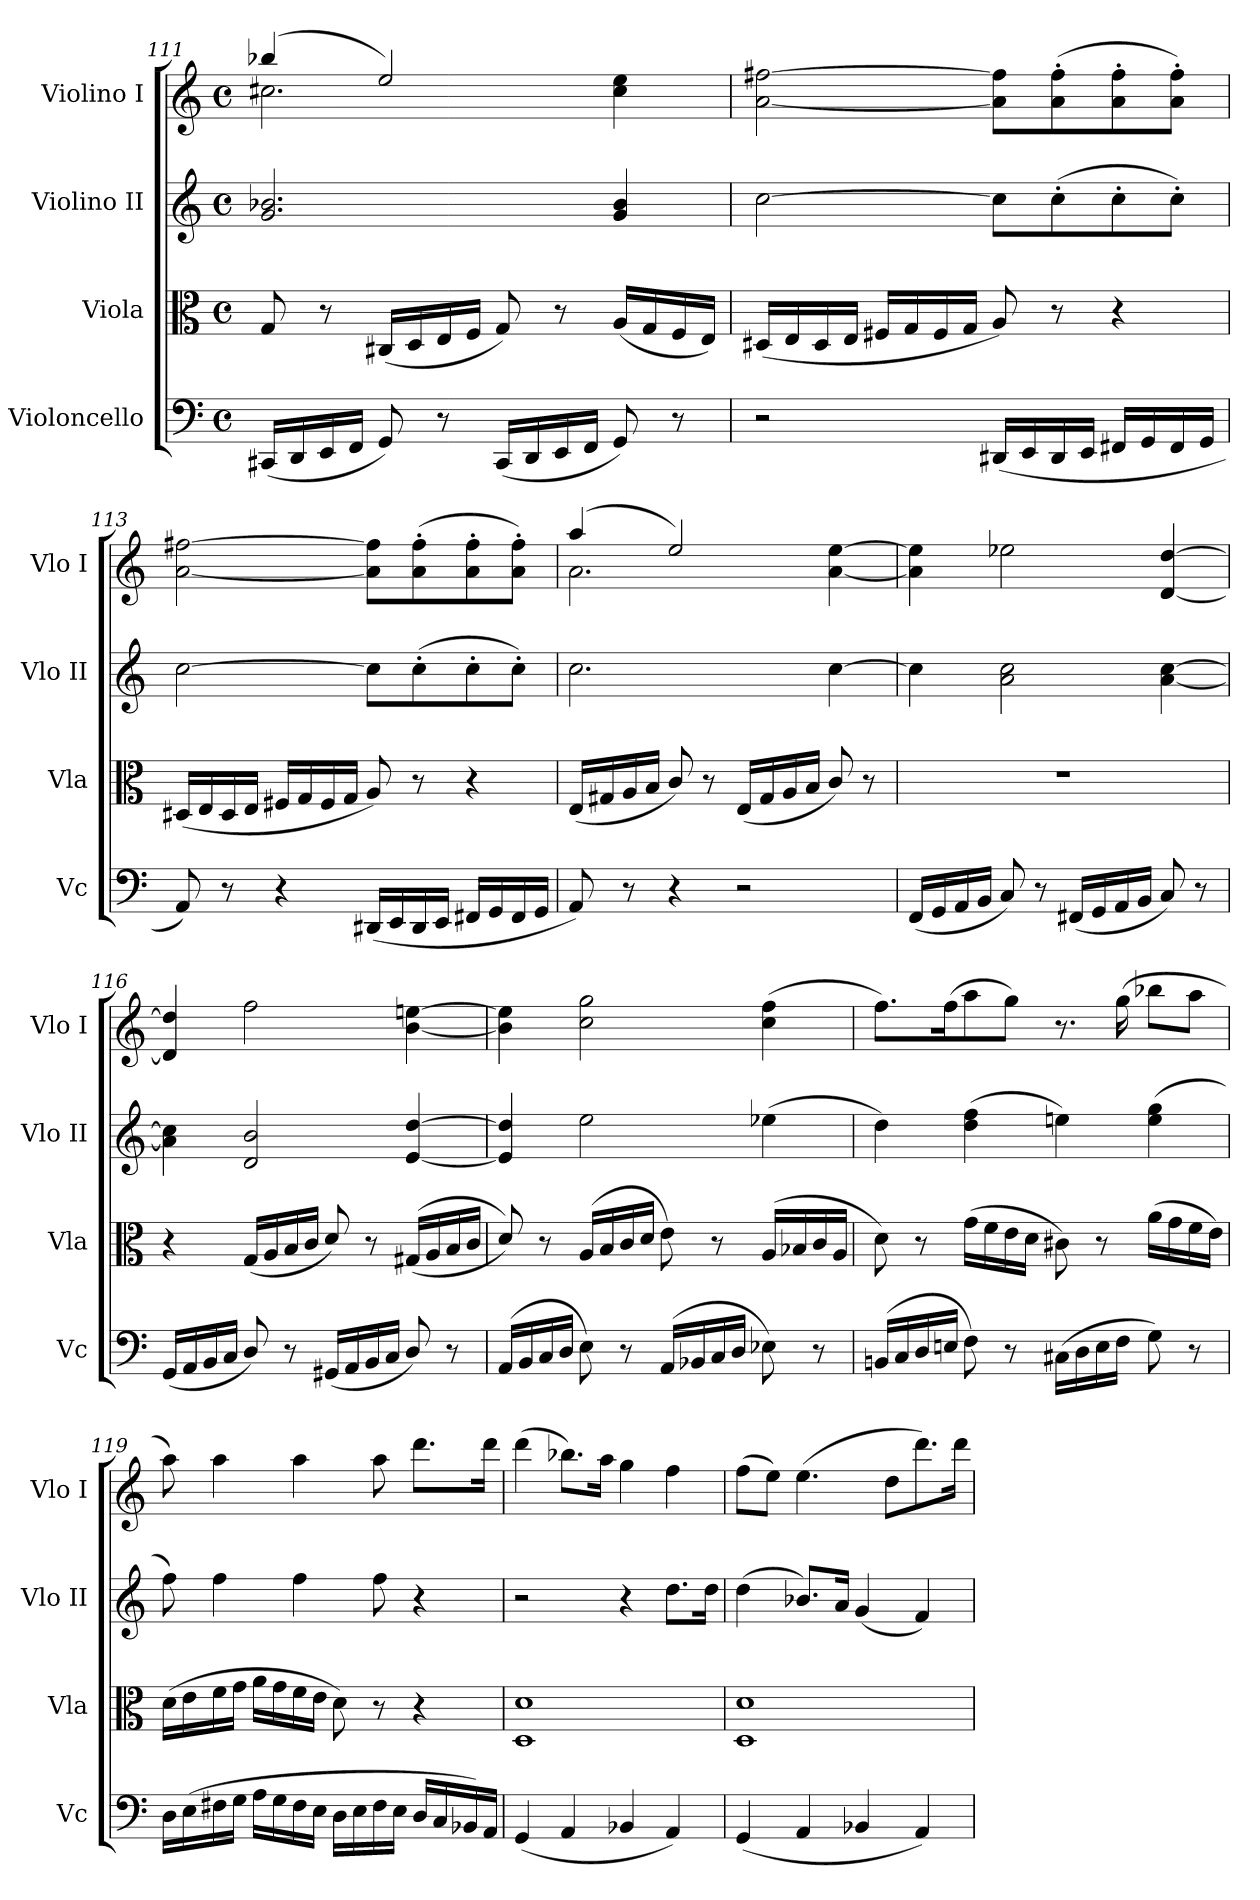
**kern	**kern	**kern	**kern
*part4	*part3	*part2	*part1
*staff4	*staff3	*staff2	*staff1
*I"Violoncello	*I"Viola	*I"Violino II	*I"Violino I
*I'Vc	*I'Vla	*I'Vlo II	*I'Vlo I
*clefF4	*clefC3	*clefG2	*clefG2
*k[]	*k[]	*k[]	*k[]
*M4/4	*M4/4	*M4/4	*M4/4
*met(c)	*met(c)	*met(c)	*met(c)
=111	=111	=111	=111
*	*	*	*^
(16CC#X/LL	8G/	2.g/ 2.b-X/	(4bb-X/	2.cc#X\
16DD/	.	.	.	.
16EE/	8r	.	.	.
16FF/JJ	.	.	.	.
8GG/)	(16C#X/LL	.	2ee/)	.
.	16D/	.	.	.
8r	16E/	.	.	.
.	16F/JJ	.	.	.
(16CC#/LL	8G/)	.	.	.
16DD/	.	.	.	.
16EE/	8r	.	.	.
16FF/JJ	.	.	.	.
8GG/)	(16A/LL	4g/ 4b-/	4cc#\ 4ee\	4ryy
.	16G/	.	.	.
8r	16F/	.	.	.
.	16E/JJ)	.	.	.
*	*	*	*v	*v
=112	=112	=112	=112
2r	(16D#X/LL	[2cc\	[2a\ [2ff#X\
.	16E/	.	.
.	16D#/	.	.
.	16E/JJ	.	.
.	16F#X/LL	.	.
.	16G/	.	.
.	16F#/	.	.
.	16G/JJ	.	.
(16DD#X/LL	8A/)	8cc\L]	8a\] 8ff#\]L
16EE/	.	.	.
16DD#/	8r	(8cc'\	(8a\' 8ff#\'
16EE/JJ	.	.	.
16FF#X/LL	4r	8cc'\	8a\' 8ff#\'
16GG/	.	.	.
16FF#/	.	8cc'\J)	8a\' 8ff#\'J)
16GG/JJ	.	.	.
!!LO:LB:g=z
=113	=113	=113	=113
8AA/)	(16D#X/LL	[2cc\	[2a\ [2ff#X\
.	16E/	.	.
8r	16D#/	.	.
.	16E/JJ	.	.
4r	16F#X/LL	.	.
.	16G/	.	.
.	16F#/	.	.
.	16G/JJ	.	.
(16DD#X/LL	8A/)	8cc\L]	8a\] 8ff#\]L
16EE/	.	.	.
16DD#/	8r	(8cc'\	(8a\' 8ff#\'
16EE/JJ	.	.	.
16FF#X/LL	4r	8cc'\	8a\' 8ff#\'
16GG/	.	.	.
16FF#/	.	8cc'\J)	8a\' 8ff#\'J)
16GG/JJ	.	.	.
=114	=114	=114	=114
*	*	*	*^
8AA/)	(16E/LL	2.cc\	(4aa/	2.a\
.	16G#X/	.	.	.
8r	16A/	.	.	.
.	16B/JJ	.	.	.
4r	8c/)	.	2ee/)	.
.	8r	.	.	.
2r	(16E/LL	.	.	.
.	16G#/	.	.	.
.	16A/	.	.	.
.	16B/JJ	.	.	.
.	8c/)	[4cc\	[4a\ [4ee\	4ryy
.	8r	.	.	.
*	*	*	*v	*v
=115	=115	=115	=115
(16FF/LL	1r	4cc\]	4a\] 4ee\]
16GG/	.	.	.
16AA/	.	.	.
16BB/JJ	.	.	.
8C/)	.	2a\ 2cc\	2ee-X\
8r	.	.	.
(16FF#X/LL	.	.	.
16GG/	.	.	.
16AA/	.	.	.
16BB/JJ	.	.	.
8C/)	.	[4a\ [4cc\	[4d/ [4dd/
8r	.	.	.
=116	=116	=116	=116
(16GG/LL	4r	4a\] 4cc\]	4d/] 4dd/]
16AA/	.	.	.
16BB/	.	.	.
16C/JJ	.	.	.
8D/)	(16G/LL	2d/ 2b/	2ff\
.	16A/	.	.
8r	16B/	.	.
.	16c/JJ	.	.
(16GG#X/LL	8d/)	.	.
16AA/	.	.	.
16BB/	8r	.	.
16C/JJ	.	.	.
8D/)	((16G#X/LL	[4e/ [4dd/	[4b\ [4een\
.	16A/	.	.
8r	16B/	.	.
.	16c/JJ	.	.
!!LO:LB:g=z
=117	=117	=117	=117
(16AA/LL	8d/))	4e/] 4dd/]	4b\] 4ee\]
16BB/	.	.	.
16C/	8r	.	.
16D/JJ	.	.	.
8E\)	(16A/LL	2ee\	2cc\ 2gg\
.	16B/	.	.
8r	16c/	.	.
.	16d/JJ	.	.
(16AA/LL	8e\)	.	.
16BB-X/	.	.	.
16C/	8r	.	.
16D/JJ	.	.	.
8E-X\)	(16A/LL	(4ee-X\	(4cc\ 4ff\
.	16B-X/	.	.
8r	16c/	.	.
.	16A/JJ	.	.
=118	=118	=118	=118
(16BBn/LL	8d\)	4dd\)	8.ff\L)
16C/	.	.	.
16D/	8r	.	.
16En/JJ	.	.	(16ff\K
8F\)	(16g\LL	(4dd\ 4ff\	8aa\
.	16f\	.	.
8r	16e\	.	8gg\J)
.	16d\JJ	.	.
(16C#X\LL	8c#X\)	4een\)	8.r
16D\	.	.	.
16E\	8r	.	.
16F\JJ	.	.	(16gg\
8G\)	(16a\LL	(4ee\ 4gg\	8bb-X\L
.	16g\	.	.
8r	16f\	.	8aa\J
.	16e\JJ)	.	.
=119	=119	=119	=119
16D\LL	(16d\LL	8ff\)	8aa\)
(16E\	16e\	.	.
16F#X\	16f\	4ff\	4aa\
16G\JJ	16g\JJ	.	.
16A\LL	16a\LL	.	.
16G\	16g\	.	.
16F#\	16f\	4ff\	4aa\
16E\JJ	16e\JJ	.	.
16D\LL	8d\)	.	.
16E\	.	.	.
16F#\	8r	8ff\	8aa\
16E\JJ	.	.	.
16D/LL	4r	4r	8.ddd\L
16C/	.	.	.
16BB-X/)	.	.	.
16AA/JJ	.	.	16ddd\Jk
=120	=120	=120	=120
(4GG/	1D 1d	2r	(4ddd\
4AA/	.	.	8.bb-X\L)
.	.	.	16aa\Jk
4BB-X/	.	4r	4gg\
4AA/)	.	8.dd\L	4ff\
.	.	16dd\Jk	.
!!LO:PB:g=z
=121	=121	=121	=121
(4GG/	1D 1d	(4dd\	(8ff\L
.	.	.	8ee\J)
4AA/	.	8.b-X/L)	(4.ee\
.	.	16a/Jk	.
4BB-X/	.	(4g/	.
.	.	.	8dd\L
4AA/)	.	4f/)	8.ddd\)
.	.	.	16ddd\Jk
=	=	=	=
*-	*-	*-	*-
